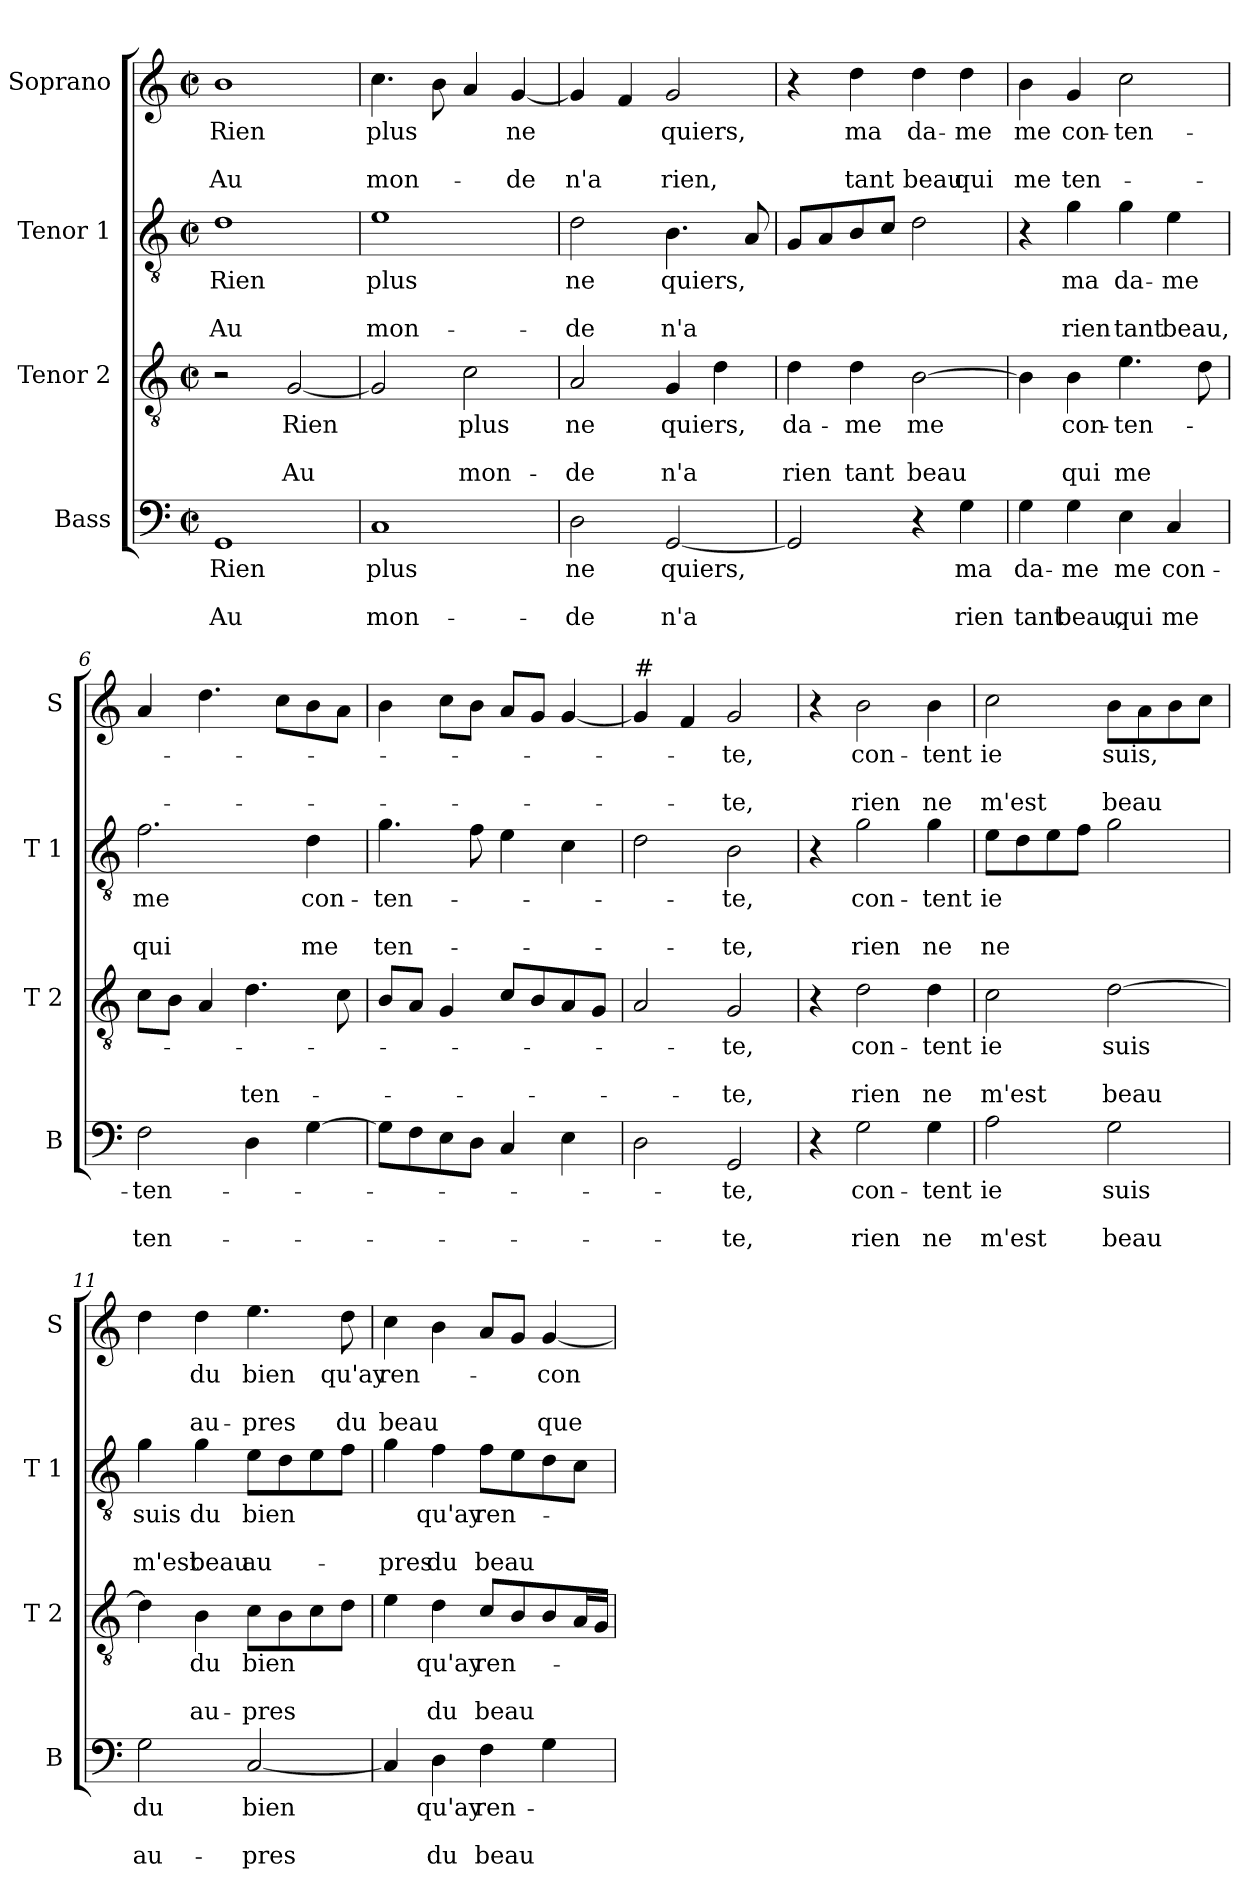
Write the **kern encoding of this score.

**kern	**text	**text	**text	**kern	**text	**text	**text	**kern	**text	**text	**text	**kern	**text	**text	**text
*part4	*part4	*part4	*part4	*part3	*part3	*part3	*part3	*part2	*part2	*part2	*part2	*part1	*part1	*part1	*part1
*staff4	*staff4	*staff4	*staff4	*staff3	*staff3	*staff3	*staff3	*staff2	*staff2	*staff2	*staff2	*staff1	*staff1	*staff1	*staff1
*I"Bass	*	*	*	*I"Tenor 2	*	*	*	*I"Tenor 1	*	*	*	*I"Soprano	*	*	*
*I'B	*	*	*	*I'T 2	*	*	*	*I'T 1	*	*	*	*I'S	*	*	*
*clefF4	*	*	*	*clefGv2	*	*	*	*clefGv2	*	*	*	*clefG2	*	*	*
*k[]	*	*	*	*k[]	*	*	*	*k[]	*	*	*	*k[]	*	*	*
*C:	*	*	*	*C:	*	*	*	*C:	*	*	*	*C:	*	*	*
*M2/2	*	*	*	*M2/2	*	*	*	*M2/2	*	*	*	*M2/2	*	*	*
*met(c|)	*	*	*	*met(c|)	*	*	*	*met(c|)	*	*	*	*met(c|)	*	*	*
=1	=1	=1	=1	=1	=1	=1	=1	=1	=1	=1	=1	=1	=1	=1	=1
!	!LO:LY:b	!	!LO:LY:b	!	!	!	!	!	!LO:LY:b	!	!LO:LY:b	!	!LO:LY:b	!	!LO:LY:b
1GG	Rien	.	Au	2r	.	.	.	1d	Rien	.	Au	1b	Rien	.	Au
!	!	!	!	!	!LO:LY:b	!	!LO:LY:b	!	!	!	!	!	!	!	!
.	.	.	.	[2G/	Rien	.	Au	.	.	.	.	.	.	.	.
=2	=2	=2	=2	=2	=2	=2	=2	=2	=2	=2	=2	=2	=2	=2	=2
!	!LO:LY:b	!	!LO:LY:b	!	!	!	!	!	!LO:LY:b	!	!LO:LY:b	!	!LO:LY:b	!	!LO:LY:b
1C	plus	.	mon-	2G/]	.	.	.	1e	plus	.	mon-	4.cc\	plus	.	mon-
.	.	.	.	.	.	.	.	.	.	.	.	8b\	.	.	.
!	!	!	!	!	!LO:LY:b	!	!LO:LY:b	!	!	!	!	!	!	!	!
.	.	.	.	2c\	plus	.	mon-	.	.	.	.	4a/	.	.	.
!	!	!	!	!	!	!	!	!	!	!	!	!	!LO:LY:b	!	!LO:LY:b
.	.	.	.	.	.	.	.	.	.	.	.	[4g/	ne	.	-de
=3	=3	=3	=3	=3	=3	=3	=3	=3	=3	=3	=3	=3	=3	=3	=3
!	!LO:LY:b	!	!LO:LY:b	!	!LO:LY:b	!	!LO:LY:b	!	!LO:LY:b	!	!LO:LY:b	!	!	!	!LO:LY:b
2D\	ne	.	-de	2A/	ne	.	-de	2d\	ne	.	-de	4g/]	.	.	n'a
.	.	.	.	.	.	.	.	.	.	.	.	4f/	.	.	.
!	!LO:LY:b	!	!LO:LY:b	!	!LO:LY:b	!	!LO:LY:b	!	!LO:LY:b	!	!LO:LY:b	!	!LO:LY:b	!	!LO:LY:b
[2GG/	quiers,	.	n'a	4G/	quiers,	.	n'a	4.B\	quiers,	.	n'a	2g/	quiers,	.	rien,
.	.	.	.	4d\	.	.	.	.	.	.	.	.	.	.	.
.	.	.	.	.	.	.	.	8A/	.	.	.	.	.	.	.
=4	=4	=4	=4	=4	=4	=4	=4	=4	=4	=4	=4	=4	=4	=4	=4
!	!	!	!	!	!LO:LY:b	!	!LO:LY:b	!	!	!	!	!	!	!	!
2GG/]	.	.	.	4d\	da-	.	rien	8G/L	.	.	.	4r	.	.	.
.	.	.	.	.	.	.	.	8A/	.	.	.	.	.	.	.
!	!	!	!	!	!LO:LY:b	!	!LO:LY:b	!	!	!	!	!	!LO:LY:b	!	!LO:LY:b
.	.	.	.	4d\	-me	.	tant	8B/	.	.	.	4dd\	ma	.	tant
.	.	.	.	.	.	.	.	8c/J	.	.	.	.	.	.	.
!	!	!	!	!	!LO:LY:b	!	!LO:LY:b	!	!	!	!	!	!LO:LY:b	!	!LO:LY:b
4r	.	.	.	[2B\	me	.	beau	2d\	.	.	.	4dd\	da-	.	beau
!	!LO:LY:b	!	!LO:LY:b	!	!	!	!	!	!	!	!	!	!LO:LY:b	!	!LO:LY:b
4G\	ma	.	rien	.	.	.	.	.	.	.	.	4dd\	-me	.	qui
!!LO:LB:g=z
=5	=5	=5	=5	=5	=5	=5	=5	=5	=5	=5	=5	=5	=5	=5	=5
!	!LO:LY:b	!	!LO:LY:b	!	!	!	!	!	!	!	!	!	!LO:LY:b	!	!LO:LY:b
4G\	da-	.	tant	4B\]	.	.	.	4r	.	.	.	4b\	me	.	me
!	!LO:LY:b	!	!LO:LY:b	!	!LO:LY:b	!	!LO:LY:b	!	!LO:LY:b	!	!LO:LY:b	!	!LO:LY:b	!	!LO:LY:b
4G\	-me	.	beau,	4B\	con-	.	qui	4g\	ma	.	rien	4g/	con-	.	ten-
!	!LO:LY:b	!	!LO:LY:b	!	!LO:LY:b	!	!LO:LY:b	!	!LO:LY:b	!	!LO:LY:b	!	!LO:LY:b	!	!
4E\	me	.	qui	4.e\	-ten-	.	me	4g\	da-	.	tant	2cc\	-ten-	.	.
!	!LO:LY:b	!	!LO:LY:b	!	!	!	!	!	!LO:LY:b	!	!LO:LY:b	!	!	!	!
4C/	con-	.	me	.	.	.	.	4e\	-me	.	beau,	.	.	.	.
.	.	.	.	8d\	.	.	.	.	.	.	.	.	.	.	.
=6	=6	=6	=6	=6	=6	=6	=6	=6	=6	=6	=6	=6	=6	=6	=6
!	!LO:LY:b	!	!LO:LY:b	!	!	!	!	!	!LO:LY:b	!	!LO:LY:b	!	!	!	!
2F\	-ten-	.	ten-	8c\L	.	.	.	2.f\	me	.	qui	4a/	.	.	.
.	.	.	.	8B\J	.	.	.	.	.	.	.	.	.	.	.
.	.	.	.	4A/	.	.	.	.	.	.	.	4.dd\	.	.	.
!	!	!	!	!	!	!	!LO:LY:b	!	!	!	!	!	!	!	!
4D\	.	.	.	4.d\	.	.	ten-	.	.	.	.	.	.	.	.
.	.	.	.	.	.	.	.	.	.	.	.	8cc\L	.	.	.
!	!	!	!	!	!	!	!	!	!LO:LY:b	!	!LO:LY:b	!	!	!	!
[4G\	.	.	.	.	.	.	.	4d\	con-	.	me	8b\	.	.	.
.	.	.	.	8c\	.	.	.	.	.	.	.	8a\J	.	.	.
=7	=7	=7	=7	=7	=7	=7	=7	=7	=7	=7	=7	=7	=7	=7	=7
!	!	!	!	!	!	!	!	!	!LO:LY:b	!	!LO:LY:b	!	!	!	!
8G\L]	.	.	.	8B/L	.	.	.	4.g\	-ten-	.	ten-	4b\	.	.	.
8F\	.	.	.	8A/J	.	.	.	.	.	.	.	.	.	.	.
8E\	.	.	.	4G/	.	.	.	.	.	.	.	8cc\L	.	.	.
8D\J	.	.	.	.	.	.	.	8f\	.	.	.	8b\J	.	.	.
4C/	.	.	.	8c/L	.	.	.	4e\	.	.	.	8a/L	.	.	.
.	.	.	.	8B/	.	.	.	.	.	.	.	8g/J	.	.	.
4E\	.	.	.	8A/	.	.	.	4c\	.	.	.	[4g/	.	.	.
.	.	.	.	8G/J	.	.	.	.	.	.	.	.	.	.	.
=8	=8	=8	=8	=8	=8	=8	=8	=8	=8	=8	=8	=8	=8	=8	=8
!	!	!	!	!	!	!	!	!	!	!	!	!LO:TX:a:t=#	!	!	!
2D\	.	.	.	2A/	.	.	.	2d\	.	.	.	4g/]	.	.	.
.	.	.	.	.	.	.	.	.	.	.	.	4f/	.	.	.
!	!LO:LY:b	!	!LO:LY:b	!	!LO:LY:b	!	!LO:LY:b	!	!LO:LY:b	!	!LO:LY:b	!	!LO:LY:b	!	!LO:LY:b
2GG/	-te,	.	-te,	2G/	-te,	.	-te,	2B\	-te,	.	-te,	2g/	-te,	.	-te,
=9	=9	=9	=9	=9	=9	=9	=9	=9	=9	=9	=9	=9	=9	=9	=9
4r	.	.	.	4r	.	.	.	4r	.	.	.	4r	.	.	.
!	!LO:LY:b	!	!LO:LY:b	!	!LO:LY:b	!	!LO:LY:b	!	!LO:LY:b	!	!LO:LY:b	!	!LO:LY:b	!	!LO:LY:b
2G\	con-	.	rien	2d\	con-	.	rien	2g\	con-	.	rien	2b\	con-	.	rien
!	!LO:LY:b	!	!LO:LY:b	!	!LO:LY:b	!	!LO:LY:b	!	!LO:LY:b	!	!LO:LY:b	!	!LO:LY:b	!	!LO:LY:b
4G\	-tent	.	ne	4d\	-tent	.	ne	4g\	-tent	.	ne	4b\	-tent	.	ne
!!LO:PB:g=z
=10	=10	=10	=10	=10	=10	=10	=10	=10	=10	=10	=10	=10	=10	=10	=10
!	!LO:LY:b	!	!LO:LY:b	!	!LO:LY:b	!	!LO:LY:b	!	!LO:LY:b	!	!LO:LY:b	!	!LO:LY:b	!	!LO:LY:b
2A\	ie	.	m'est	2c\	ie	.	m'est	8e\L	ie	.	ne	2cc\	ie	.	m'est
.	.	.	.	.	.	.	.	8d\	.	.	.	.	.	.	.
.	.	.	.	.	.	.	.	8e\	.	.	.	.	.	.	.
.	.	.	.	.	.	.	.	8f\J	.	.	.	.	.	.	.
!	!LO:LY:b	!	!LO:LY:b	!	!LO:LY:b	!	!LO:LY:b	!	!	!	!	!	!LO:LY:b	!	!LO:LY:b
2G\	suis	.	beau	[2d\	suis	.	beau	2g\	.	.	.	8b\L	suis,	.	beau
.	.	.	.	.	.	.	.	.	.	.	.	8a\	.	.	.
.	.	.	.	.	.	.	.	.	.	.	.	8b\	.	.	.
.	.	.	.	.	.	.	.	.	.	.	.	8cc\J	.	.	.
=11	=11	=11	=11	=11	=11	=11	=11	=11	=11	=11	=11	=11	=11	=11	=11
!	!LO:LY:b	!	!LO:LY:b	!	!	!	!	!	!LO:LY:b	!	!LO:LY:b	!	!	!	!
2G\	du	.	au-	4d\]	.	.	.	4g\	suis	.	m'est	4dd\	.	.	.
!	!	!	!	!	!LO:LY:b	!	!LO:LY:b	!	!LO:LY:b	!	!LO:LY:b	!	!LO:LY:b	!	!LO:LY:b
.	.	.	.	4B\	du	.	au-	4g\	du	.	beau	4dd\	du	.	au-
!	!LO:LY:b	!	!LO:LY:b	!	!LO:LY:b	!	!LO:LY:b	!	!LO:LY:b	!	!LO:LY:b	!	!LO:LY:b	!	!LO:LY:b
[2C/	bien	.	-pres	8c\L	bien	.	-pres	8e\L	bien	.	au-	4.ee\	bien	.	-pres
.	.	.	.	8B\	.	.	.	8d\	.	.	.	.	.	.	.
.	.	.	.	8c\	.	.	.	8e\	.	.	.	.	.	.	.
!	!	!	!	!	!	!	!	!	!	!	!	!	!LO:LY:b	!	!LO:LY:b
.	.	.	.	8d\J	.	.	.	8f\J	.	.	.	8dd\	qu'ay	.	du
=12	=12	=12	=12	=12	=12	=12	=12	=12	=12	=12	=12	=12	=12	=12	=12
!	!	!	!	!	!	!	!	!	!	!	!LO:LY:b	!	!LO:LY:b	!	!LO:LY:b
4C/]	.	.	.	4e\	.	.	.	4g\	.	.	-pres	4cc\	ren-	.	beau
!	!LO:LY:b	!	!LO:LY:b	!	!LO:LY:b	!	!LO:LY:b	!	!LO:LY:b	!	!LO:LY:b	!	!	!	!
4D\	qu'ay	.	du	4d\	qu'ay	.	du	4f\	qu'ay	.	du	4b\	.	.	.
!	!LO:LY:b	!	!LO:LY:b	!	!LO:LY:b	!	!LO:LY:b	!	!LO:LY:b	!	!LO:LY:b	!	!	!	!
4F\	ren-	.	beau	8c/L	ren-	.	beau	8f\L	ren-	.	beau	8a/L	.	.	.
.	.	.	.	8B/	.	.	.	8e\	.	.	.	8g/J	.	.	.
!	!	!	!	!	!	!	!	!	!	!	!	!	!LO:LY:b	!	!LO:LY:b
4G\	.	.	.	8B/	.	.	.	8d\	.	.	.	[4g/	-con-	.	que-
.	.	.	.	16A/L	.	.	.	8c\J	.	.	.	.	.	.	.
.	.	.	.	16G/JJ	.	.	.	.	.	.	.	.	.	.	.
=	=	=	=	=	=	=	=	=	=	=	=	=	=	=	=
*-	*-	*-	*-	*-	*-	*-	*-	*-	*-	*-	*-	*-	*-	*-	*-
